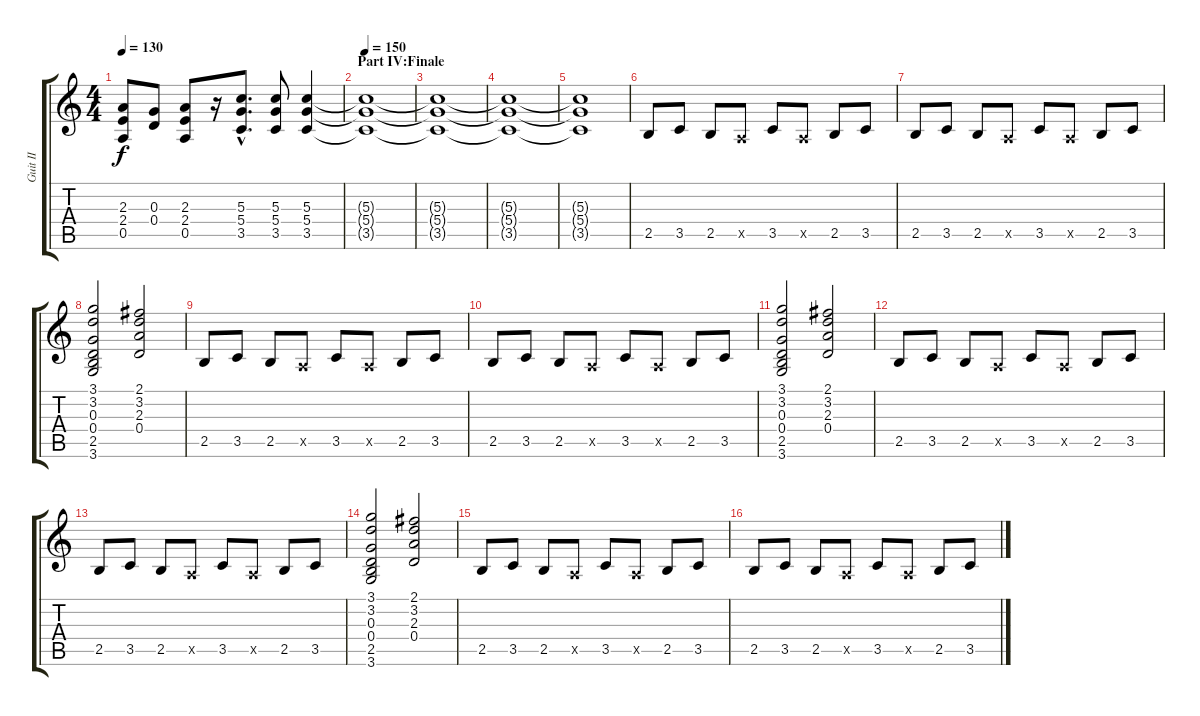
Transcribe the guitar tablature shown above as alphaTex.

\track ("Guit II" "Guit II") {instrument overdrivenguitar}
\staff {score tabs}
\tuning (E4 B3 G3 D3 A2 E2) {hide}
\ts (4 4)
\tempo 130
\clef g2
\ks c
(2.3 2.4 0.5).8{dy f} (0.3 0.4).8 (2.3 2.4 0.5).8 r.16 (5.3{hac} 5.4{hac} 3.5{hac}).8{d} (5.3 5.4 3.5).8 (5.3 5.4 3.5).4 |
\section ("" "Part IV:Finale")
\tempo 150
(5.3{t} 5.4{t} 3.5{t}).1{volume 0} |
(5.3{t} 5.4{t} 3.5{t}).1 |
(5.3{t} 5.4{t} 3.5{t}).1 |
(5.3{t} 5.4{t} 3.5{t}).1 |
2.5.8{volume 13} 3.5.8 2.5.8 0.5{x}.8 3.5.8 0.5{x}.8 2.5.8 3.5.8 |
2.5.8{volume 13} 3.5.8 2.5.8 0.5{x}.8 3.5.8 0.5{x}.8 2.5.8 3.5.8 |
(3.1 3.2 0.3 0.4 2.5 3.6).2 (2.1 3.2 2.3 0.4).2 |
2.5.8{volume 13} 3.5.8 2.5.8 0.5{x}.8 3.5.8 0.5{x}.8 2.5.8 3.5.8 |
2.5.8{volume 13} 3.5.8 2.5.8 0.5{x}.8 3.5.8 0.5{x}.8 2.5.8 3.5.8 |
(3.1 3.2 0.3 0.4 2.5 3.6).2 (2.1 3.2 2.3 0.4).2 |
2.5.8{volume 13} 3.5.8 2.5.8 0.5{x}.8 3.5.8 0.5{x}.8 2.5.8 3.5.8 |
2.5.8{volume 13} 3.5.8 2.5.8 0.5{x}.8 3.5.8 0.5{x}.8 2.5.8 3.5.8 |
(3.1 3.2 0.3 0.4 2.5 3.6).2 (2.1 3.2 2.3 0.4).2 |
2.5.8{volume 13} 3.5.8 2.5.8 0.5{x}.8 3.5.8 0.5{x}.8 2.5.8 3.5.8 |
2.5.8{volume 13} 3.5.8 2.5.8 0.5{x}.8 3.5.8 0.5{x}.8 2.5.8 3.5.8
